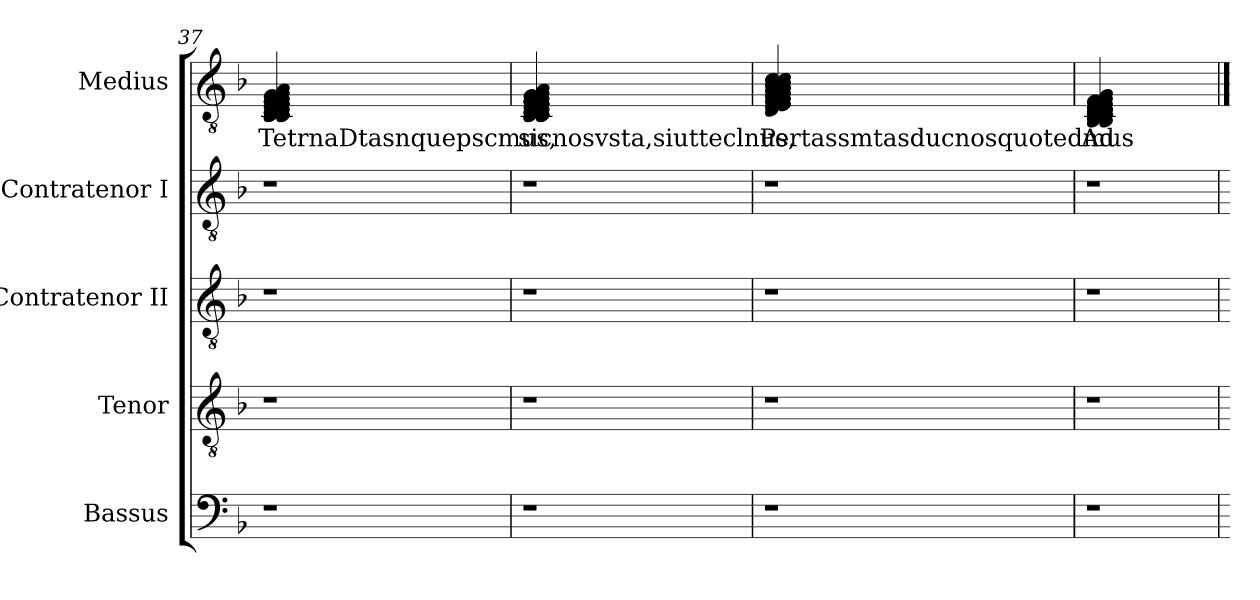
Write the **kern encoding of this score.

**kern	**kern	**kern	**kern	**kern	**text
*part5	*part4	*part3	*part2	*part1	*part1
*staff5	*staff4	*staff3	*staff2	*staff1	*staff1
*I"Bassus	*I"Tenor	*I"Contratenor II	*I"Contratenor I	*I"Medius	*
!!LO:PB:g=z
*clefF4	*clefGv2	*clefGv2	*clefGv2	*clefGv2	*
*k[b-]	*k[b-]	*k[b-]	*k[b-]	*k[b-]	*
*F:	*F:	*F:	*F:	*F:	*
=37	=37	=37	=37	=37	=37
!	!	!	!	!	!LO:LY:b:cj
1r	1r	1r	1r	(<(<4A/ 4G/ 4G/ 4F/ 4F/ 4F/ 4E/ 4E/ 4E/ 4D/ 4D/ 4D/ 4C/ 4C/ 4C/ 4C/	TetrnaDtasnquepscmus,
.	.	.	.	2.ryy	.
!!LO:LB:g=z
=38	=38	=38	=38	=38	=38
!	!	!	!	!	!LO:LY:b:cj
1r	1r	1r	1r	(<(<(<4A/ 4G/ 4G/ 4F/ 4F/ 4F/ 4E/ 4E/ 4E/ 4D/ 4D/ 4D/ 4C/ 4C/ 4C/ 4C/	sicnosvsta,siutteclnus,
.	.	.	.	2.ryy	.
!!LO:LB:g=z
=39	=39	=39	=39	=39	=39
!	!	!	!	!	!LO:LY:b:cj
1r	1r	1r	1r	(<4c/ 4c/ 4B-/ 4B-/ 4A/ 4A/ 4A/ 4G/ 4G/ 4F/ 4F/ 4E/ 4E/ 4D/	Pertassmtasducnosquotedmus
.	.	.	.	2.ryy	.
!!LO:LB:g=z
=40	=40	=40	=40	=40	=40
!	!	!	!	!	!LO:LY:b:cj
1r	1r	1r	1r	(<(<(<(<(<4G/ 4F/ 4F/ 4E/ 4E/ 4E/ 4D/ 4D/ 4D/ 4D/ 4D/ 4D/ 4C/ 4C/ 4C/ 4C/ 4C/ 4BB-/ 4BB-/ 4C/	Ad
.	.	.	.	2.ryy	.
=	=	=	=	==	==
*-	*-	*-	*-	*-	*-
